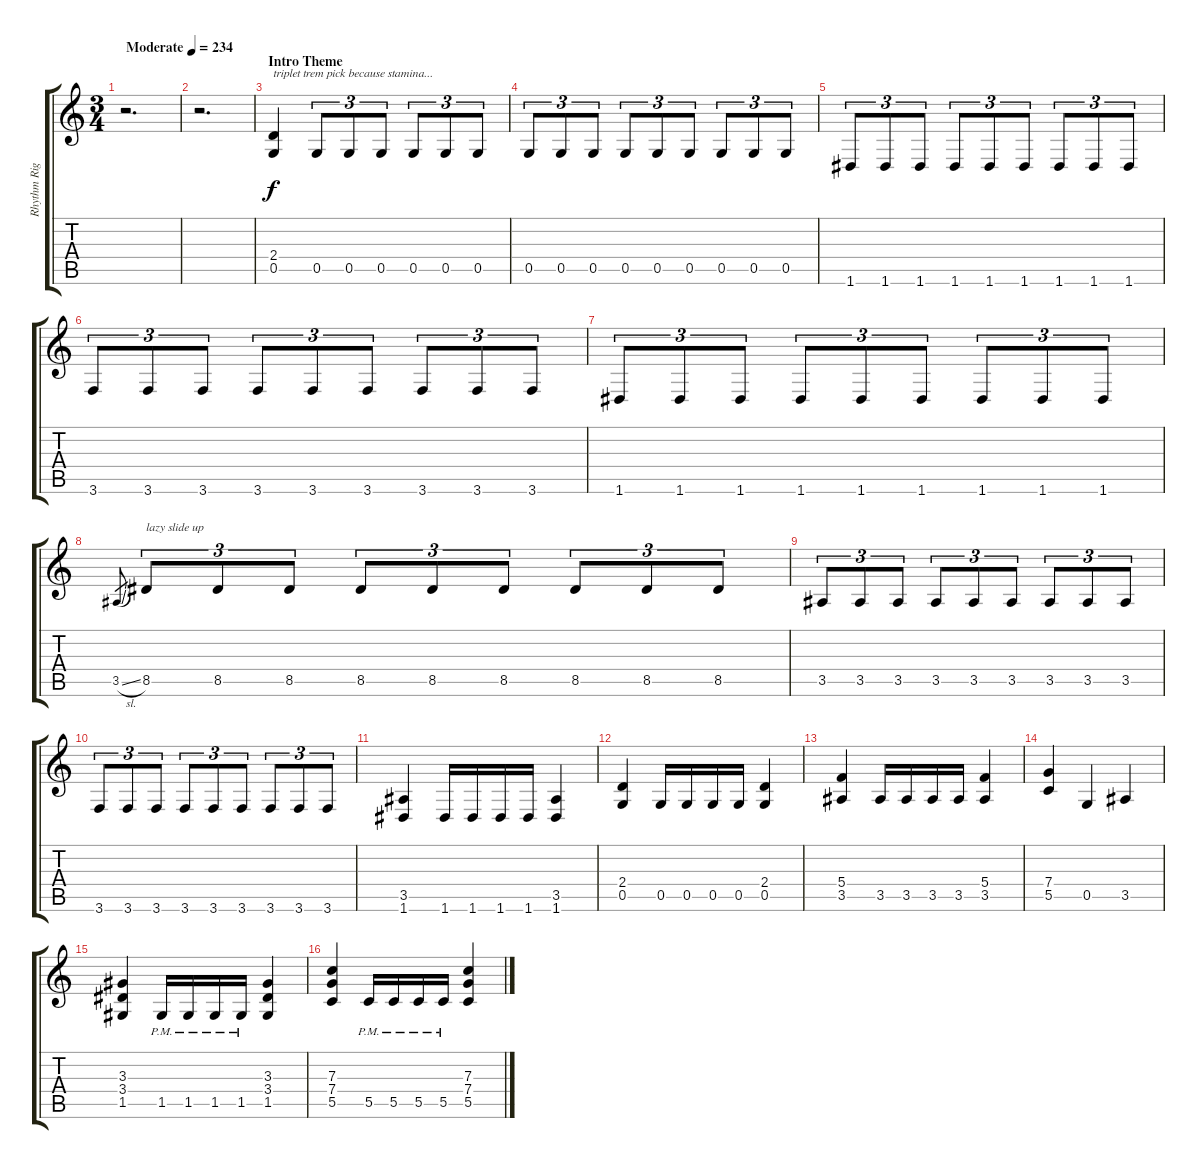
\track ("Rhythm Right" "Rhythm Rig") {instrument overdrivenguitar}
\staff {score tabs}
\tuning (D4 A3 F3 C3 G2 D2) {hide}
\ts (3 4)
\tempo (234 "Moderate")
\clef g2
\ks c
r.2{d dy f instrument overdrivenguitar} |
r.2{d} |
\section ("" "Intro Theme")
(2.4 0.5).4{txt "triplet trem pick because stamina..."} 0.5.8{tu (3 2)} 0.5.8{tu (3 2)} 0.5.8{tu (3 2)} 0.5.8{tu (3 2)} 0.5.8{tu (3 2)} 0.5.8{tu (3 2)} |
0.5.8{tu (3 2)} 0.5.8{tu (3 2)} 0.5.8{tu (3 2)} 0.5.8{tu (3 2)} 0.5.8{tu (3 2)} 0.5.8{tu (3 2)} 0.5.8{tu (3 2)} 0.5.8{tu (3 2)} 0.5.8{tu (3 2)} |
1.6.8{tu (3 2)} 1.6.8{tu (3 2)} 1.6.8{tu (3 2)} 1.6.8{tu (3 2)} 1.6.8{tu (3 2)} 1.6.8{tu (3 2)} 1.6.8{tu (3 2)} 1.6.8{tu (3 2)} 1.6.8{tu (3 2)} |
3.6.8{tu (3 2)} 3.6.8{tu (3 2)} 3.6.8{tu (3 2)} 3.6.8{tu (3 2)} 3.6.8{tu (3 2)} 3.6.8{tu (3 2)} 3.6.8{tu (3 2)} 3.6.8{tu (3 2)} 3.6.8{tu (3 2)} |
1.6.8{tu (3 2)} 1.6.8{tu (3 2)} 1.6.8{tu (3 2)} 1.6.8{tu (3 2)} 1.6.8{tu (3 2)} 1.6.8{tu (3 2)} 1.6.8{tu (3 2)} 1.6.8{tu (3 2)} 1.6.8{tu (3 2)} |
3.5{sl}.8{gr} 8.5.8{tu (3 2) txt "lazy slide up"} 8.5.8{tu (3 2)} 8.5.8{tu (3 2)} 8.5.8{tu (3 2)} 8.5.8{tu (3 2)} 8.5.8{tu (3 2)} 8.5.8{tu (3 2)} 8.5.8{tu (3 2)} 8.5.8{tu (3 2)} |
3.5.8{tu (3 2)} 3.5.8{tu (3 2)} 3.5.8{tu (3 2)} 3.5.8{tu (3 2)} 3.5.8{tu (3 2)} 3.5.8{tu (3 2)} 3.5.8{tu (3 2)} 3.5.8{tu (3 2)} 3.5.8{tu (3 2)} |
3.6.8{tu (3 2)} 3.6.8{tu (3 2)} 3.6.8{tu (3 2)} 3.6.8{tu (3 2)} 3.6.8{tu (3 2)} 3.6.8{tu (3 2)} 3.6.8{tu (3 2)} 3.6.8{tu (3 2)} 3.6.8{tu (3 2)} |
(3.5 1.6).4 1.6.16 1.6.16 1.6.16 1.6.16 (3.5 1.6).4 |
(2.4 0.5).4 0.5.16 0.5.16 0.5.16 0.5.16 (2.4 0.5).4 |
(5.4 3.5).4 3.5.16 3.5.16 3.5.16 3.5.16 (5.4 3.5).4 |
(7.4 5.5).4 0.5.4 3.5.4 |
(3.3 3.4 1.5).4 1.5{pm}.16 1.5{pm}.16 1.5{pm}.16 1.5{pm}.16 (3.3 3.4 1.5).4 |
(7.3 7.4 5.5).4 5.5{pm}.16 5.5{pm}.16 5.5{pm}.16 5.5{pm}.16 (7.3 7.4 5.5).4
